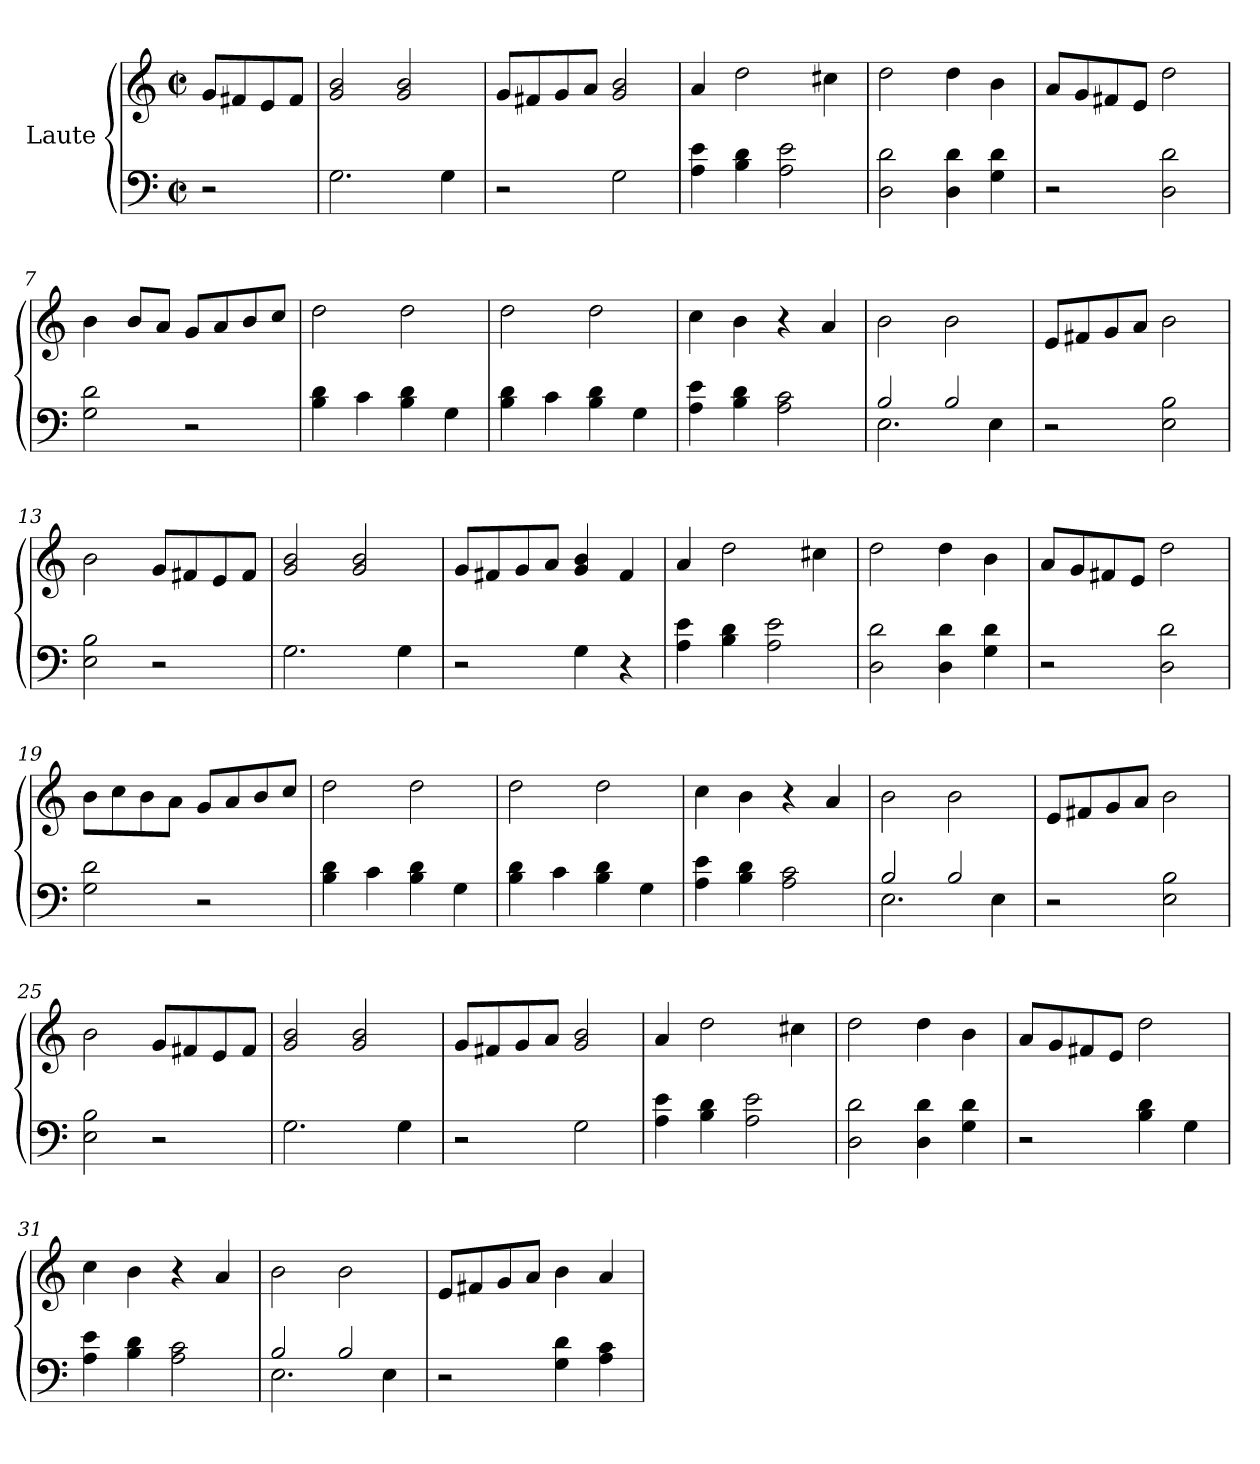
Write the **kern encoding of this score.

**kern	**kern
*part1	*part1
*staff2	*staff1
*I"Laute	*
*clefF4	*clefG2
*k[]	*k[]
*M2/2	*M2/2
*met(c|)	*met(c|)
=1	=1
2r	8g/L
.	8f#X/
.	8e/
.	8f#/J
=2	=2
2.G\	2g/ 2b/
.	2g/ 2b/
4G\	.
=3	=3
2r	8g/L
.	8f#X/
.	8g/
.	8a/J
2G\	2g/ 2b/
=4	=4
4A\ 4e\	4a/
4B\ 4d\	2dd\
2A\ 2e\	.
.	4cc#X\
=5	=5
2D\ 2d\	2dd\
4D\ 4d\	4dd\
4G\ 4d\	4b\
=6	=6
2r	8a/L
.	8g/
.	8f#X/
.	8e/J
2D\ 2d\	2dd\
=7	=7
2G\ 2d\	4b\
.	8b/L
.	8a/J
2r	8g/L
.	8a/
.	8b/
.	8cc/J
=8	=8
4B\ 4d\	2dd\
4c\	.
4B\ 4d\	2dd\
4G\	.
=9	=9
4B\ 4d\	2dd\
4c\	.
4B\ 4d\	2dd\
4G\	.
=10	=10
4A\ 4e\	4cc\
4B\ 4d\	4b\
2A\ 2c\	4r
.	4a/
=11	=11
*^	*
2B/	2.E\	2b\
2B/	.	2b\
.	4E\	.
*v	*v	*
=12	=12
2r	8e/L
.	8f#X/
.	8g/
.	8a/J
2E\ 2B\	2b\
!!LO:LB:g=z
=13	=13
2E\ 2B\	2b\
2r	8g/L
.	8f#X/
.	8e/
.	8f#/J
=14	=14
2.G\	2g/ 2b/
.	2g/ 2b/
4G\	.
=15	=15
2r	8g/L
.	8f#X/
.	8g/
.	8a/J
4G\	4g/ 4b/
4r	4f#/
=16	=16
4A\ 4e\	4a/
4B\ 4d\	2dd\
2A\ 2e\	.
.	4cc#X\
=17	=17
2D\ 2d\	2dd\
4D\ 4d\	4dd\
4G\ 4d\	4b\
=18	=18
2r	8a/L
.	8g/
.	8f#X/
.	8e/J
2D\ 2d\	2dd\
!!LO:LB:g=z
=19	=19
2G\ 2d\	8b\L
.	8cc\
.	8b\
.	8a\J
2r	8g/L
.	8a/
.	8b/
.	8cc/J
=20	=20
4B\ 4d\	2dd\
4c\	.
4B\ 4d\	2dd\
4G\	.
=21	=21
4B\ 4d\	2dd\
4c\	.
4B\ 4d\	2dd\
4G\	.
=22	=22
4A\ 4e\	4cc\
4B\ 4d\	4b\
2A\ 2c\	4r
.	4a/
=23	=23
*^	*
2B/	2.E\	2b\
2B/	.	2b\
.	4E\	.
*v	*v	*
!!LO:LB:g=z
=24	=24
2r	8e/L
.	8f#X/
.	8g/
.	8a/J
2E\ 2B\	2b\
=25	=25
2E\ 2B\	2b\
2r	8g/L
.	8f#X/
.	8e/
.	8f#/J
=26	=26
2.G\	2g/ 2b/
.	2g/ 2b/
4G\	.
=27	=27
2r	8g/L
.	8f#X/
.	8g/
.	8a/J
2G\	2g/ 2b/
=28	=28
4A\ 4e\	4a/
4B\ 4d\	2dd\
2A\ 2e\	.
.	4cc#X\
=29	=29
2D\ 2d\	2dd\
4D\ 4d\	4dd\
4G\ 4d\	4b\
!!LO:LB:g=z
=30	=30
2r	8a/L
.	8g/
.	8f#X/
.	8e/J
4B\ 4d\	2dd\
4G\	.
=31	=31
4A\ 4e\	4cc\
4B\ 4d\	4b\
2A\ 2c\	4r
.	4a/
=32	=32
*^	*
2B/	2.E\	2b\
2B/	.	2b\
.	4E\	.
*v	*v	*
=33	=33
2r	8e/L
.	8f#X/
.	8g/
.	8a/J
4G\ 4d\	4b\
4A\ 4c\	4a/
=	=
*-	*-
